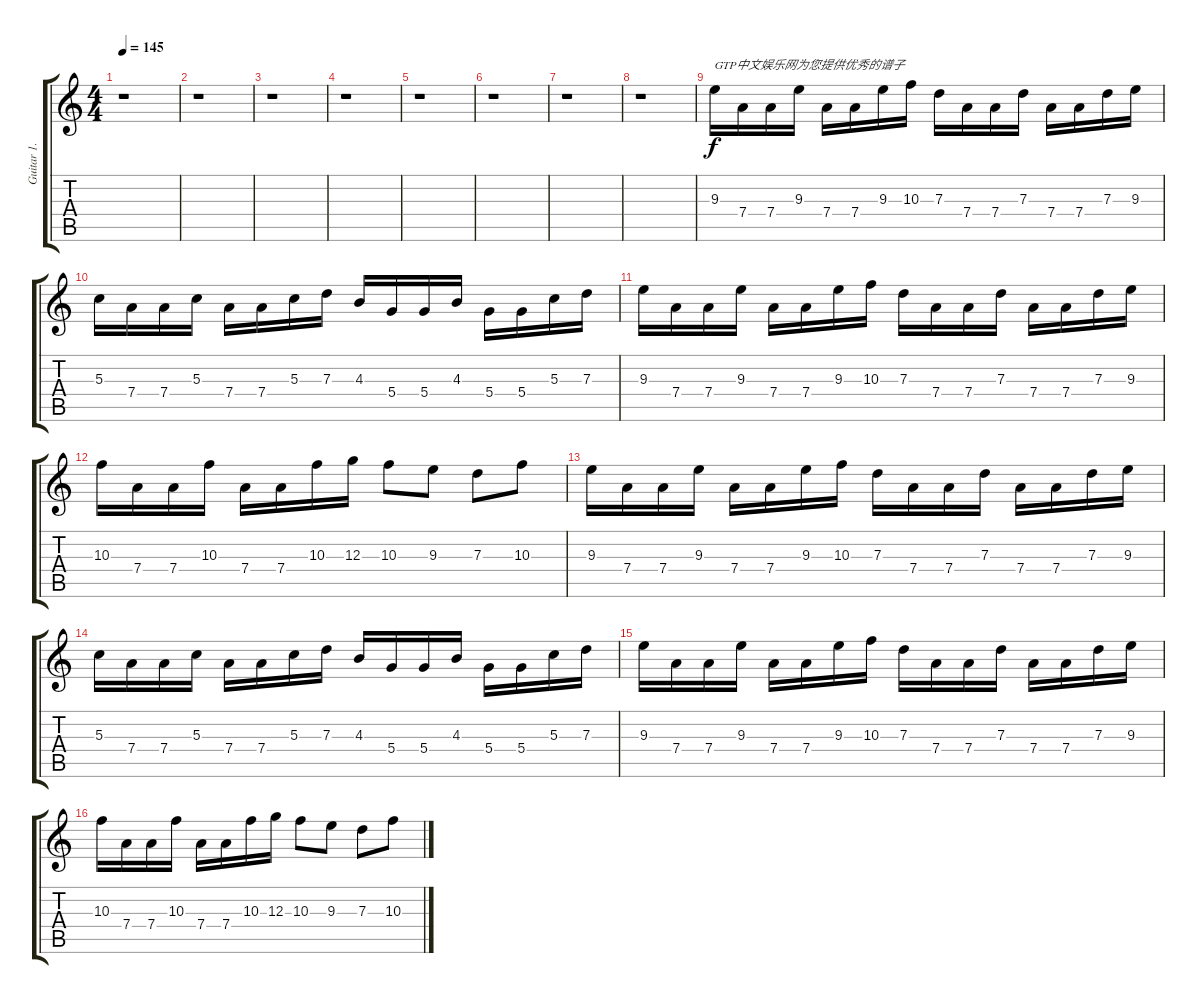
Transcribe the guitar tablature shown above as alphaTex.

\track ("Guitar 1." "Guitar 1.") {instrument overdrivenguitar}
\staff {score tabs}
\tuning (E4 B3 G3 D3 A2 E2) {hide}
\ts (4 4)
\tempo 145
\clef g2
\ks c
r.1{dy f instrument overdrivenguitar} |
r.1 |
r.1 |
r.1 |
r.1 |
r.1 |
r.1 |
r.1 |
9.3.16{txt "GTP中文娱乐网为您提供优秀的谱子"} 7.4.16 7.4.16 9.3.16 7.4.16 7.4.16 9.3.16 10.3.16 7.3.16 7.4.16 7.4.16 7.3.16 7.4.16 7.4.16 7.3.16 9.3.16 |
5.3.16 7.4.16 7.4.16 5.3.16 7.4.16 7.4.16 5.3.16 7.3.16 4.3.16 5.4.16 5.4.16 4.3.16 5.4.16 5.4.16 5.3.16 7.3.16 |
9.3.16 7.4.16 7.4.16 9.3.16 7.4.16 7.4.16 9.3.16 10.3.16 7.3.16 7.4.16 7.4.16 7.3.16 7.4.16 7.4.16 7.3.16 9.3.16 |
10.3.16 7.4.16 7.4.16 10.3.16 7.4.16 7.4.16 10.3.16 12.3.16 10.3.8 9.3.8 7.3.8 10.3.8 |
9.3.16 7.4.16 7.4.16 9.3.16 7.4.16 7.4.16 9.3.16 10.3.16 7.3.16 7.4.16 7.4.16 7.3.16 7.4.16 7.4.16 7.3.16 9.3.16 |
5.3.16 7.4.16 7.4.16 5.3.16 7.4.16 7.4.16 5.3.16 7.3.16 4.3.16 5.4.16 5.4.16 4.3.16 5.4.16 5.4.16 5.3.16 7.3.16 |
9.3.16 7.4.16 7.4.16 9.3.16 7.4.16 7.4.16 9.3.16 10.3.16 7.3.16 7.4.16 7.4.16 7.3.16 7.4.16 7.4.16 7.3.16 9.3.16 |
10.3.16 7.4.16 7.4.16 10.3.16 7.4.16 7.4.16 10.3.16 12.3.16 10.3.8 9.3.8 7.3.8 10.3.8
